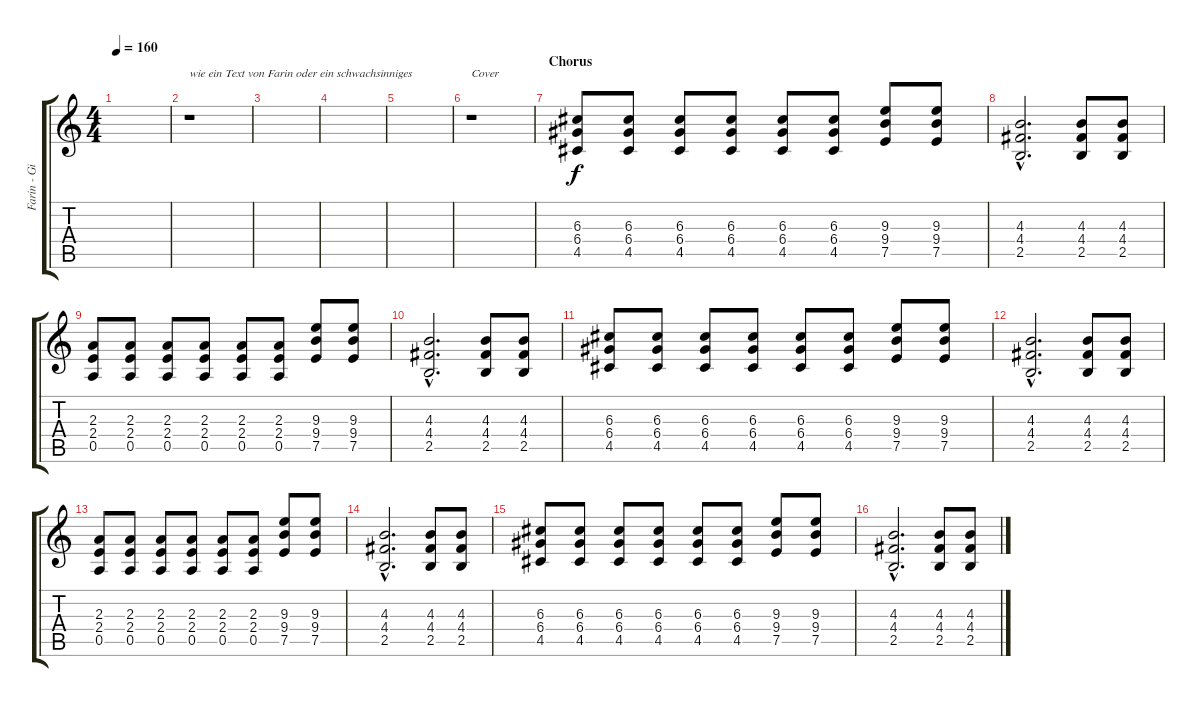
\track ("Farin - Gitarre 1" "Farin - Gi") {instrument distortionguitar}
\staff {score tabs}
\tuning (E4 B3 G3 D3 A2 E2) {hide}
\ts (4 4)
\tempo 160
\clef g2
\ks c
|
r.1{txt "wie ein Text von Farin oder ein schwachsinniges"} |
|
|
|
r.1{txt "Cover"} |
\section ("" "Chorus")
(6.3 6.4 4.5).8 (6.3 6.4 4.5).8 (6.3 6.4 4.5).8 (6.3 6.4 4.5).8 (6.3 6.4 4.5).8 (6.3 6.4 4.5).8 (9.3 9.4 7.5).8 (9.3 9.4 7.5).8 |
(4.3{hac} 4.4{hac} 2.5{hac}).2{d} (4.3 4.4 2.5).8 (4.3 4.4 2.5).8 |
(2.3 2.4 0.5).8 (2.3 2.4 0.5).8 (2.3 2.4 0.5).8 (2.3 2.4 0.5).8 (2.3 2.4 0.5).8 (2.3 2.4 0.5).8 (9.3 9.4 7.5).8 (9.3 9.4 7.5).8 |
(4.3{hac} 4.4{hac} 2.5{hac}).2{d} (4.3 4.4 2.5).8 (4.3 4.4 2.5).8 |
(6.3 6.4 4.5).8 (6.3 6.4 4.5).8 (6.3 6.4 4.5).8 (6.3 6.4 4.5).8 (6.3 6.4 4.5).8 (6.3 6.4 4.5).8 (9.3 9.4 7.5).8 (9.3 9.4 7.5).8 |
(4.3{hac} 4.4{hac} 2.5{hac}).2{d} (4.3 4.4 2.5).8 (4.3 4.4 2.5).8 |
(2.3 2.4 0.5).8 (2.3 2.4 0.5).8 (2.3 2.4 0.5).8 (2.3 2.4 0.5).8 (2.3 2.4 0.5).8 (2.3 2.4 0.5).8 (9.3 9.4 7.5).8 (9.3 9.4 7.5).8 |
(4.3{hac} 4.4{hac} 2.5{hac}).2{d} (4.3 4.4 2.5).8 (4.3 4.4 2.5).8 |
(6.3 6.4 4.5).8 (6.3 6.4 4.5).8 (6.3 6.4 4.5).8 (6.3 6.4 4.5).8 (6.3 6.4 4.5).8 (6.3 6.4 4.5).8 (9.3 9.4 7.5).8 (9.3 9.4 7.5).8 |
(4.3{hac} 4.4{hac} 2.5{hac}).2{d} (4.3 4.4 2.5).8 (4.3 4.4 2.5).8
